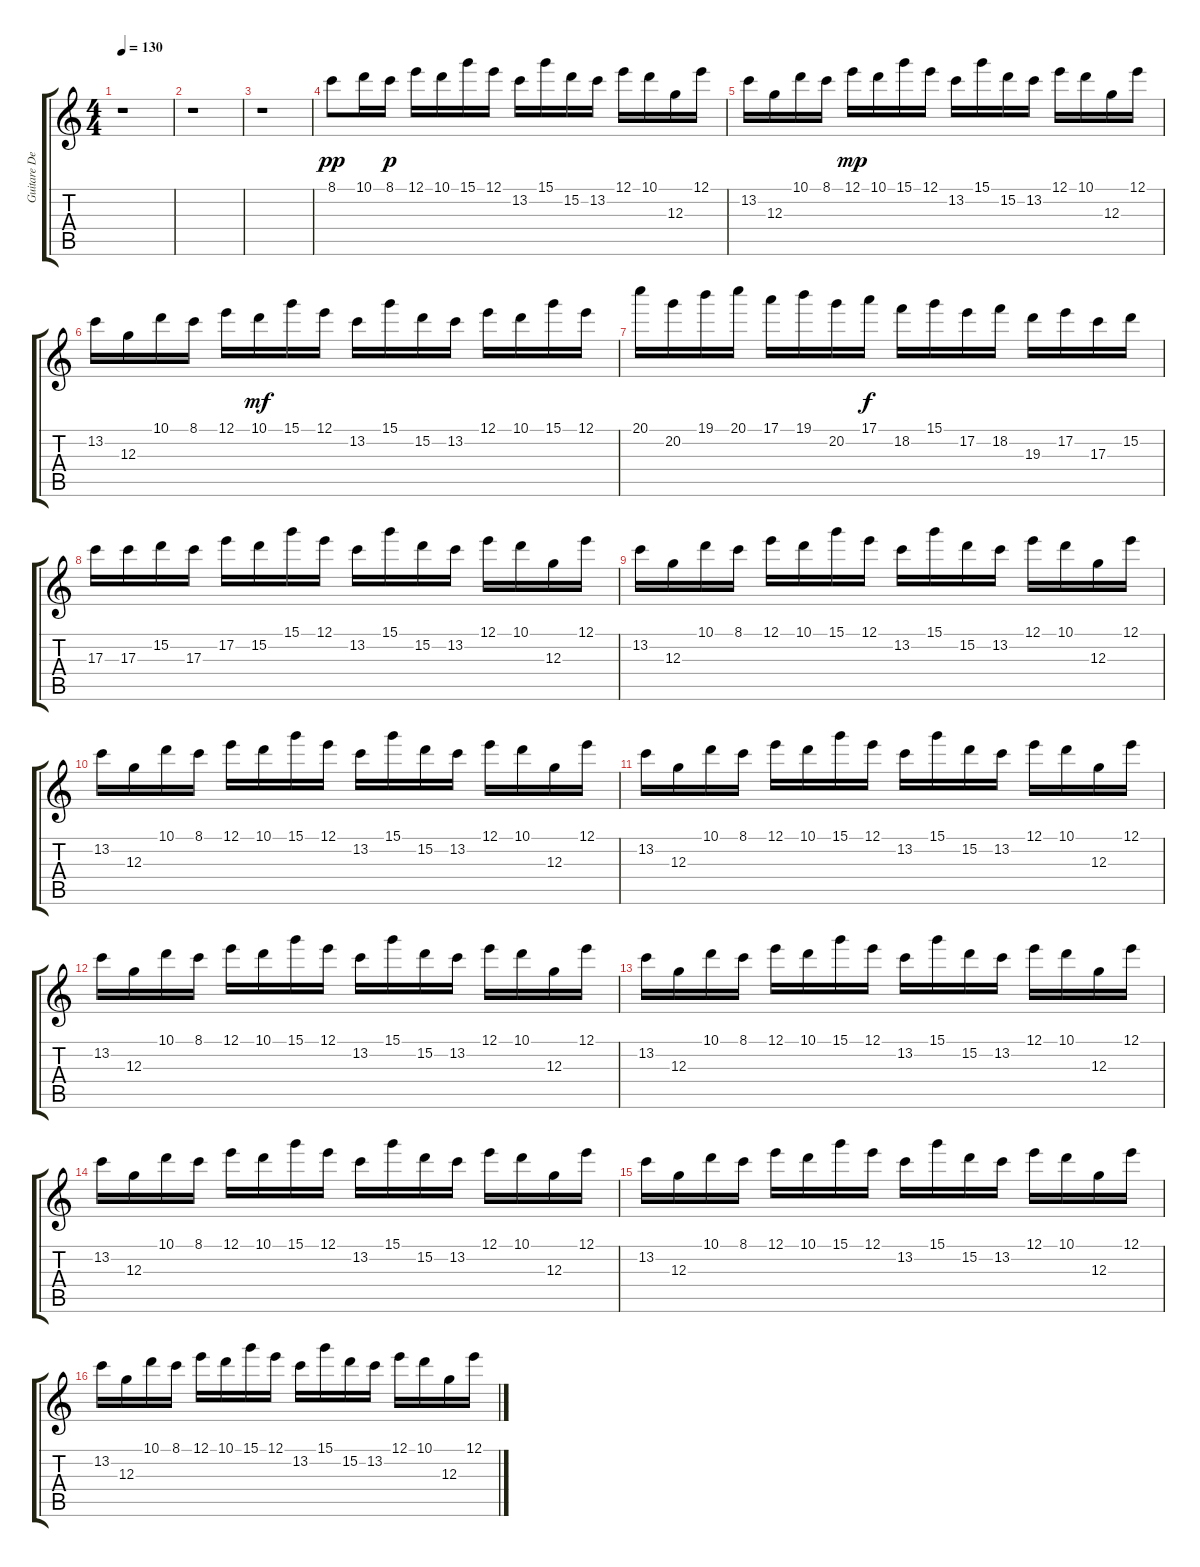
\track ("Guitare Delay" "Guitare De") {instrument overdrivenguitar}
\staff {score tabs}
\tuning (E4 B3 G3 D3 A2 E2) {hide}
\ts (4 4)
\tempo 130
\clef g2
\ks c
r.1{dy f} |
r.1 |
r.1 |
8.1.8{dy pp} 10.1.16 8.1.16{dy p} 12.1.16 10.1.16 15.1.16 12.1.16 13.2.16 15.1.16 15.2.16 13.2.16 12.1.16 10.1.16 12.3.16 12.1.16 |
13.2.16 12.3.16 10.1.16 8.1.16 12.1.16{dy mp} 10.1.16 15.1.16 12.1.16 13.2.16 15.1.16 15.2.16 13.2.16 12.1.16 10.1.16 12.3.16 12.1.16 |
13.2.16 12.3.16 10.1.16 8.1.16 12.1.16 10.1.16{dy mf} 15.1.16 12.1.16 13.2.16 15.1.16 15.2.16 13.2.16 12.1.16 10.1.16 15.1.16 12.1.16 |
20.1.16 20.2.16 19.1.16 20.1.16 17.1.16 19.1.16 20.2.16 17.1.16{dy f} 18.2.16 15.1.16 17.2.16 18.2.16 19.3.16 17.2.16 17.3.16 15.2.16 |
17.3.16 17.3.16 15.2.16 17.3.16 17.2.16 15.2.16 15.1.16 12.1.16 13.2.16 15.1.16 15.2.16 13.2.16 12.1.16 10.1.16 12.3.16 12.1.16 |
13.2.16 12.3.16 10.1.16 8.1.16 12.1.16 10.1.16 15.1.16 12.1.16 13.2.16 15.1.16 15.2.16 13.2.16 12.1.16 10.1.16 12.3.16 12.1.16 |
13.2.16 12.3.16 10.1.16 8.1.16 12.1.16 10.1.16 15.1.16 12.1.16 13.2.16 15.1.16 15.2.16 13.2.16 12.1.16 10.1.16 12.3.16 12.1.16 |
13.2.16 12.3.16 10.1.16 8.1.16 12.1.16 10.1.16 15.1.16 12.1.16 13.2.16 15.1.16 15.2.16 13.2.16 12.1.16 10.1.16 12.3.16 12.1.16 |
13.2.16 12.3.16 10.1.16 8.1.16 12.1.16 10.1.16 15.1.16 12.1.16 13.2.16 15.1.16 15.2.16 13.2.16 12.1.16 10.1.16 12.3.16 12.1.16 |
13.2.16 12.3.16 10.1.16 8.1.16 12.1.16 10.1.16 15.1.16 12.1.16 13.2.16 15.1.16 15.2.16 13.2.16 12.1.16 10.1.16 12.3.16 12.1.16 |
13.2.16 12.3.16 10.1.16 8.1.16 12.1.16 10.1.16 15.1.16 12.1.16 13.2.16 15.1.16 15.2.16 13.2.16 12.1.16 10.1.16 12.3.16 12.1.16 |
13.2.16 12.3.16 10.1.16 8.1.16 12.1.16 10.1.16 15.1.16 12.1.16 13.2.16 15.1.16 15.2.16 13.2.16 12.1.16 10.1.16 12.3.16 12.1.16 |
13.2.16 12.3.16 10.1.16 8.1.16 12.1.16 10.1.16 15.1.16 12.1.16 13.2.16 15.1.16 15.2.16 13.2.16 12.1.16 10.1.16 12.3.16 12.1.16
